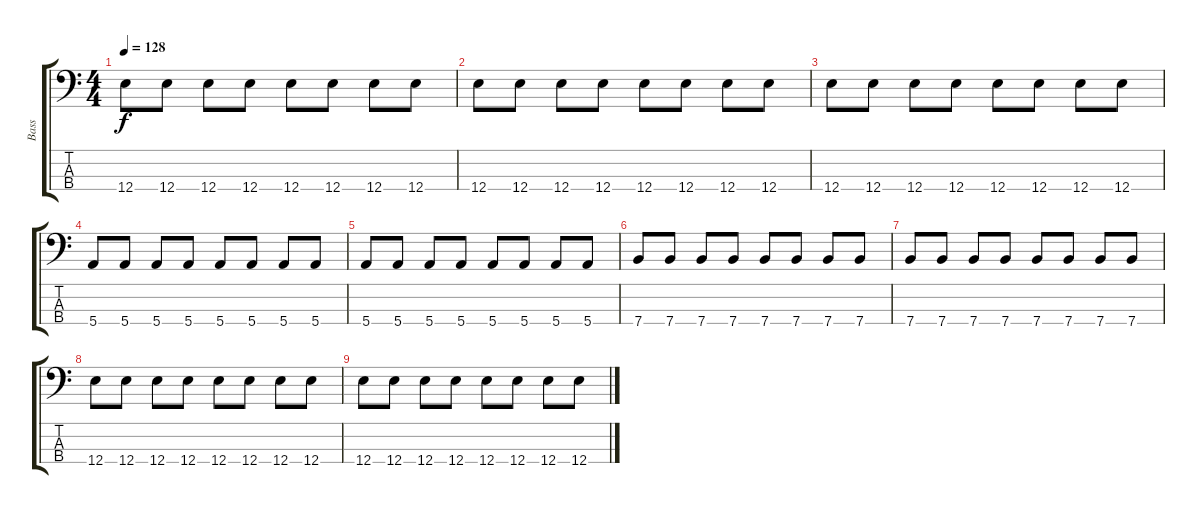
\track ("Bass" "Bass") {instrument electricbasspick}
\staff {score tabs}
\tuning (G2 D2 A1 E1) {hide}
\ts (4 4)
\tempo 128
\clef f4
\ks c
12.4.8{dy f} 12.4.8 12.4.8 12.4.8 12.4.8 12.4.8 12.4.8 12.4.8 |
12.4.8 12.4.8 12.4.8 12.4.8 12.4.8 12.4.8 12.4.8 12.4.8 |
12.4.8 12.4.8 12.4.8 12.4.8 12.4.8 12.4.8 12.4.8 12.4.8 |
5.4.8 5.4.8 5.4.8 5.4.8 5.4.8 5.4.8 5.4.8 5.4.8 |
5.4.8 5.4.8 5.4.8 5.4.8 5.4.8 5.4.8 5.4.8 5.4.8 |
7.4.8 7.4.8 7.4.8 7.4.8 7.4.8 7.4.8 7.4.8 7.4.8 |
7.4.8 7.4.8 7.4.8 7.4.8 7.4.8 7.4.8 7.4.8 7.4.8 |
12.4.8 12.4.8 12.4.8 12.4.8 12.4.8 12.4.8 12.4.8 12.4.8 |
12.4.8 12.4.8 12.4.8 12.4.8 12.4.8 12.4.8 12.4.8 12.4.8
